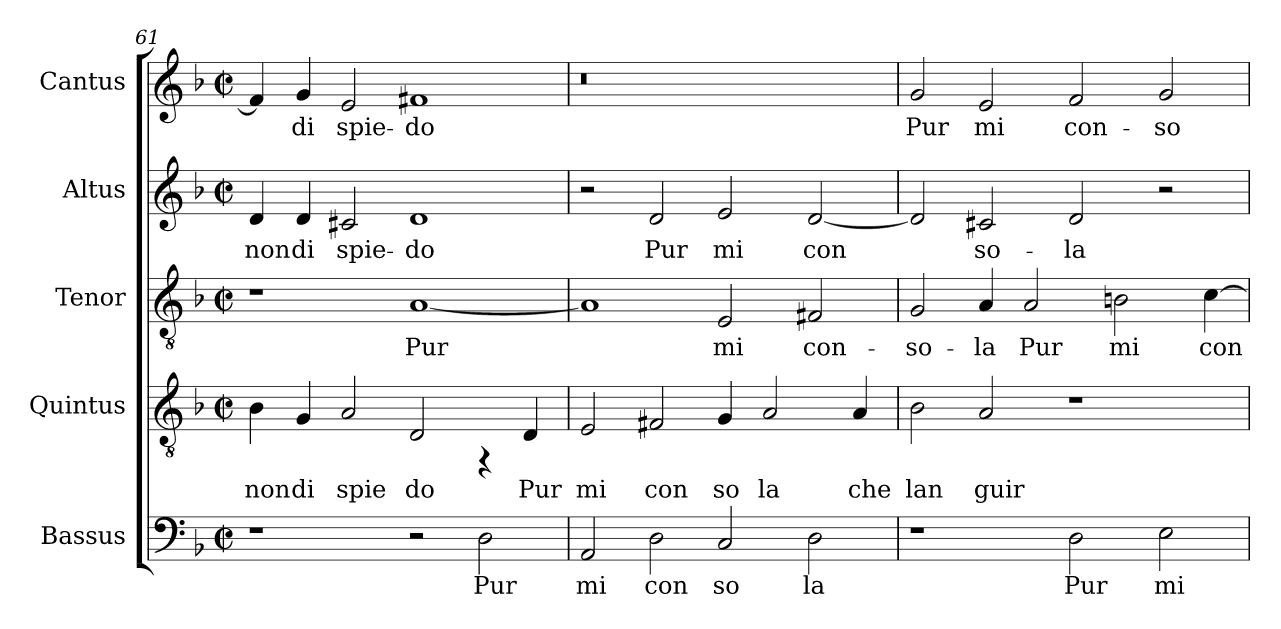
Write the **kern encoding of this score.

**kern	**text	**kern	**text	**kern	**text	**kern	**text	**kern	**text
*part5	*part5	*part4	*part4	*part3	*part3	*part2	*part2	*part1	*part1
*staff5	*staff5	*staff4	*staff4	*staff3	*staff3	*staff2	*staff2	*staff1	*staff1
*I"Bassus	*	*I"Quintus	*	*I"Tenor	*	*I"Altus	*	*I"Cantus	*
*clefF4	*	*clefGv2	*	*clefGv2	*	*clefG2	*	*clefG2	*
*k[b-]	*	*k[b-]	*	*k[b-]	*	*k[b-]	*	*k[b-]	*
*F:	*	*F:	*	*F:	*	*F:	*	*F:	*
*M2/2	*	*M2/2	*	*M2/2	*	*M2/2	*	*M2/2	*
*met(c|)	*	*met(c|)	*	*met(c|)	*	*met(c|)	*	*met(c|)	*
=61	=61	=61	=61	=61	=61	=61	=61	=61	=61
!	!	!	!LO:LY:b:cj	!	!	!	!LO:LY:b:cj	!	!LO:LY:b:cj
1r	.	4B-\	non	1r	.	4d/	non	4f/]	.
!	!	!	!LO:LY:b:cj	!	!	!	!LO:LY:b:cj	!	!LO:LY:b:cj
.	.	4G/	di	.	.	4d/	di	4g/	di
!	!	!	!LO:LY:b:cj	!	!	!	!LO:LY:b:cj	!	!LO:LY:b:cj
.	.	2A/	spie	.	.	2c#X/	spie-	2e/	spie-
!	!	!	!LO:LY:b:cj	!	!LO:LY:b:cj	!	!LO:LY:b:cj	!	!LO:LY:b:cj
2r	.	2D/	do	[<1A	Pur	1d	-do	1f#X	-do
!	!LO:LY:b:cj	!	!	!	!	!	!	!	!
2D\	Pur	4rFF	.	.	.	.	.	.	.
!	!	!	!LO:LY:b:cj	!	!	!	!	!	!
.	.	4D/	Pur	.	.	.	.	.	.
=62	=62	=62	=62	=62	=62	=62	=62	=62	=62
!	!LO:LY:b:cj	!	!LO:LY:b:cj	!	!LO:LY:b:cj	!	!	!	!
2AA/	mi	2E/	mi	1A]	.	2r	.	0r	.
!	!LO:LY:b:cj	!	!LO:LY:b:cj	!	!	!	!LO:LY:b:cj	!	!
2D\	con	2F#X/	con	.	.	2d/	Pur	.	.
!	!LO:LY:b:cj	!	!LO:LY:b:cj	!	!LO:LY:b:cj	!	!LO:LY:b:cj	!	!
2C/	so	4G/	so	2E/	mi	2e/	mi	.	.
!	!	!	!LO:LY:b:cj	!	!	!	!	!	!
.	.	2A/	la	.	.	.	.	.	.
!	!LO:LY:b:cj	!	!	!	!LO:LY:b:cj	!	!LO:LY:b:cj	!	!
2D\	la	.	.	2F#X/	con-	[<2d/	con-	.	.
!	!	!	!LO:LY:b:cj	!	!	!	!	!	!
.	.	4A/	che	.	.	.	.	.	.
=63	=63	=63	=63	=63	=63	=63	=63	=63	=63
!	!	!	!LO:LY:b:cj	!	!LO:LY:b:cj	!	!LO:LY:b:cj	!	!LO:LY:b:cj
1r	.	2B-\	lan	2G/	-so-	2d/]	--	2g/	Pur
!	!	!	!LO:LY:b:cj	!	!LO:LY:b:cj	!	!LO:LY:b:cj	!	!LO:LY:b:cj
.	.	2A/	guir	4A/	-la	2c#/	-so-	2e/	mi
!	!	!	!	!	!LO:LY:b:cj	!	!	!	!
.	.	.	.	2A/	Pur	.	.	.	.
!	!LO:LY:b:cj	!	!	!	!	!	!LO:LY:b:cj	!	!LO:LY:b:cj
2D\	Pur	1r	.	.	.	2d/	-la	2f/	con-
!	!	!	!	!	!LO:LY:b:cj	!	!	!	!
.	.	.	.	2Bn\	mi	.	.	.	.
!	!LO:LY:b:cj	!	!	!	!	!	!	!	!LO:LY:b:cj
2E\	mi	.	.	.	.	2r	.	2g/	-so-
!	!	!	!	!	!LO:LY:b:cj	!	!	!	!
.	.	.	.	[>4c\	con-	.	.	.	.
=	=	=	=	=	=	=	=	=	=
*-	*-	*-	*-	*-	*-	*-	*-	*-	*-
